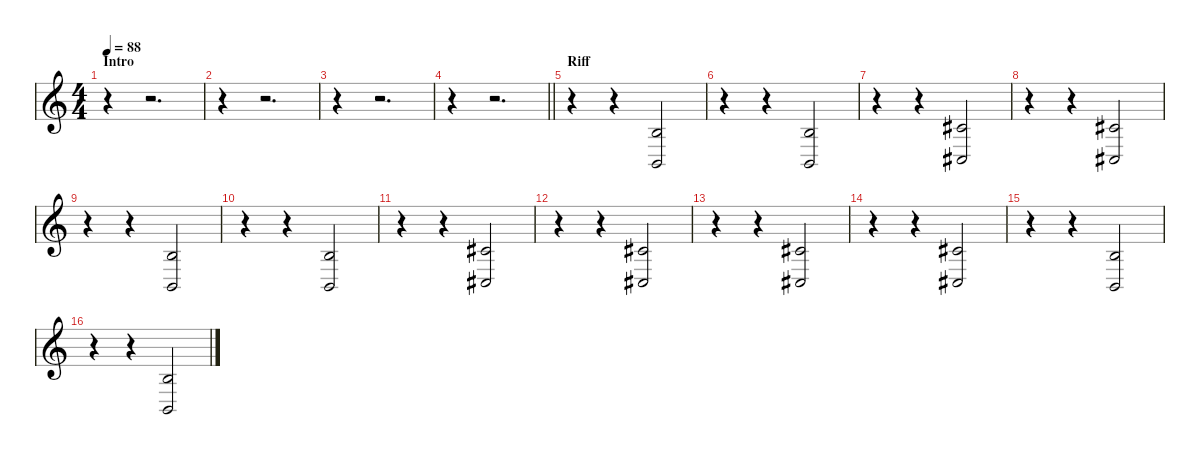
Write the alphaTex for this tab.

\defaultSystemsLayout 4
\hideDynamics
\bracketExtendMode nobrackets
\singleTrackTrackNamePolicy hidden
\multiTrackTrackNamePolicy hidden
\firstSystemTrackNameMode fullname
\otherSystemsTrackNameOrientation horizontal
\track ("Amb/vox" "vln.") {instrument stringensemble1}
\staff {score}
\tuning (Db4 A3 E3 A2 E2 A1)
\ts (4 4)
\beaming (8 2 2 2 2)
\section ("" "Intro")
\tempo 88
\clef g2
\ks c
r.4{dy f instrument stringensemble1 beam Down} r.2{d beam Down} |
r.4{beam Down} r.2{d beam Down} |
r.4{beam Down} r.2{d beam Down} |
\barLineRight lightlight
r.4{beam Down} r.2{d beam Down} |
\section ("" "Riff")
r.4{beam Down} r.4{beam Down} (2.2 2.4).2{beam Up} |
r.4{beam Down} r.4{beam Down} (2.2 2.4).2{beam Up} |
r.4{beam Down} r.4{beam Down} (4.2{acc #} 4.4{acc #}).2{beam Up} |
r.4{beam Down} r.4{beam Down} (4.2{acc #} 4.4{acc #}).2{beam Up} |
r.4{beam Down} r.4{beam Down} (2.2 2.4).2{beam Up} |
r.4{beam Down} r.4{beam Down} (2.2 2.4).2{beam Up} |
r.4{beam Down} r.4{beam Down} (4.2{acc #} 4.4{acc #}).2{beam Up} |
r.4{beam Down} r.4{beam Down} (4.2{acc #} 4.4{acc #}).2{beam Up} |
r.4{beam Down} r.4{beam Down} (4.2{acc #} 4.4{acc #}).2{beam Up} |
r.4{beam Down} r.4{beam Down} (4.2{acc #} 4.4{acc #}).2{beam Up} |
r.4{beam Down} r.4{beam Down} (2.2 2.4).2{beam Up} |
r.4{beam Down} r.4{beam Down} (2.2 2.4).2{beam Up}
